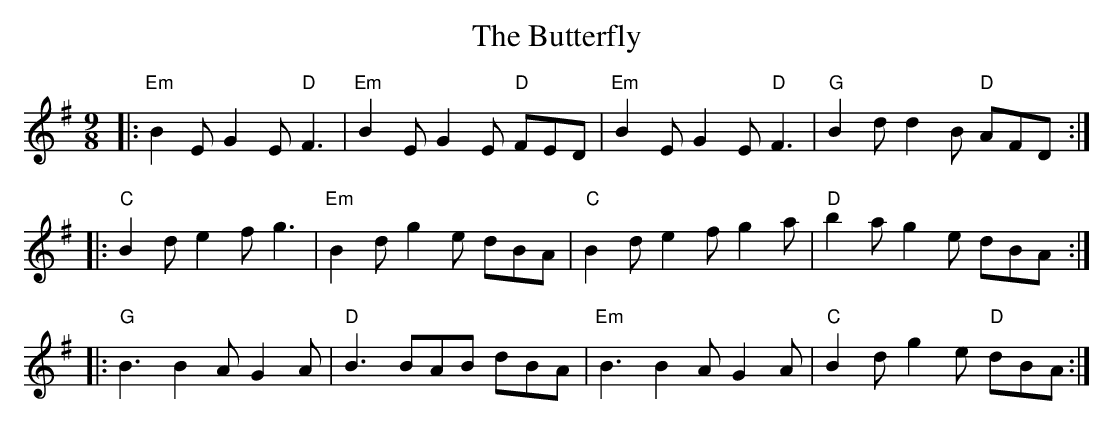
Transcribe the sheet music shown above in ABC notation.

X:1
T: The Butterfly
M: 9/8
L: 1/8
K: Emin
|:"Em"B2E G2E "D"F3|"Em"B2E G2E "D"FED|"Em"B2E G2E "D"F3|"G"B2d d2B "D"AFD:|
|:"C"B2d e2f g3|"Em"B2d g2e dBA|"C"B2d e2f g2a|"D"b2a g2e dBA:|
|:"G"B3 B2A G2A|"D"B3 BAB dBA|"Em"B3 B2A G2A|"C"B2d g2e "D"dBA:|
